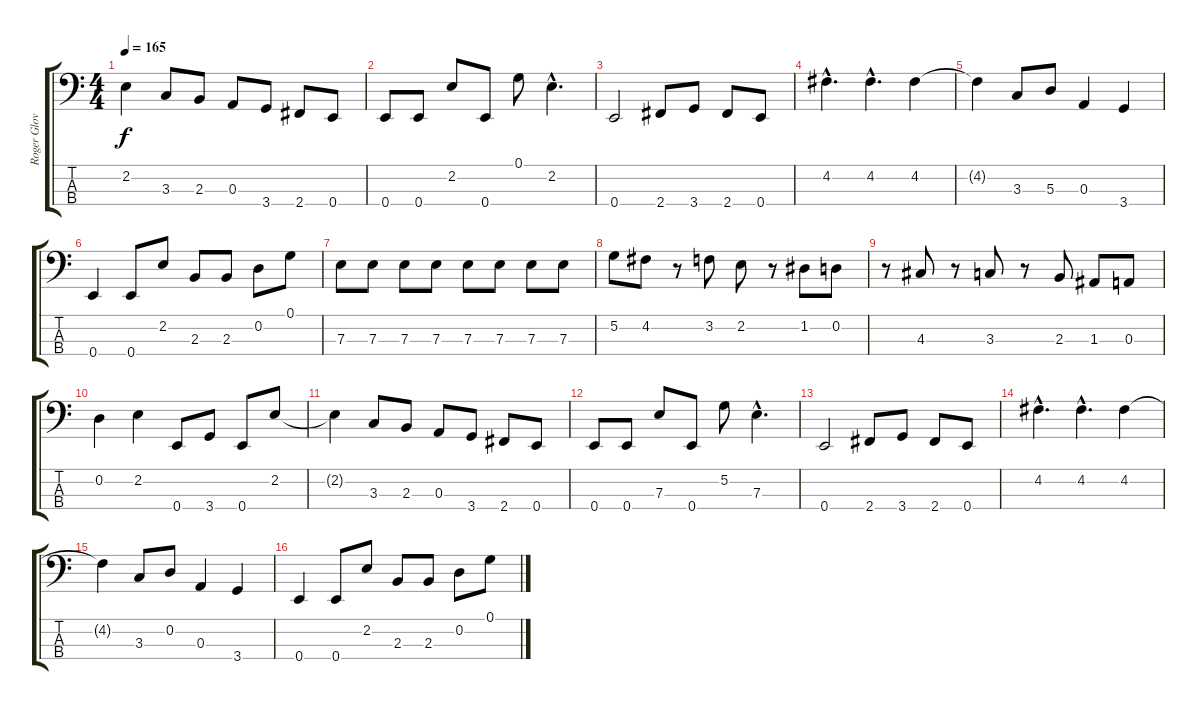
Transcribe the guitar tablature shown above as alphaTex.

\track ("Roger Glover" "Roger Glov") {instrument electricbassfinger}
\staff {score tabs}
\tuning (G2 D2 A1 E1) {hide}
\ts (4 4)
\tempo 165
\clef f4
\ks c
2.2{t}.4{dy f} 3.3.8 2.3.8 0.3.8 3.4.8 2.4.8 0.4.8 |
0.4.8 0.4.8 2.2.8 0.4.8 0.1.8 2.2{hac}.4{d} |
0.4.2 2.4.8 3.4.8 2.4.8 0.4.8 |
4.2{hac}.4{d} 4.2{hac}.4{d} 4.2.4 |
4.2{t}.4 3.3.8 5.3.8 0.3.4 3.4.4 |
0.4.4 0.4.8 2.2.8 2.3.8 2.3.8 0.2.8 0.1.8 |
7.3.8 7.3.8 7.3.8 7.3.8 7.3.8 7.3.8 7.3.8 7.3.8 |
5.2.8 4.2.8 r.8 3.2.8 2.2.8 r.8 1.2.8 0.2.8 |
r.8 4.3.8 r.8 3.3.8 r.8 2.3.8 1.3.8 0.3.8 |
0.2.4 2.2.4 0.4.8 3.4.8 0.4.8 2.2.8 |
2.2{t}.4 3.3.8 2.3.8 0.3.8 3.4.8 2.4.8 0.4.8 |
0.4.8 0.4.8 7.3.8 0.4.8 5.2.8 7.3{hac}.4{d} |
0.4.2 2.4.8 3.4.8 2.4.8 0.4.8 |
4.2{hac}.4{d} 4.2{hac}.4{d} 4.2.4 |
4.2{t}.4 3.3.8 0.2.8 0.3.4 3.4.4 |
0.4.4 0.4.8 2.2.8 2.3.8 2.3.8 0.2.8 0.1.8
